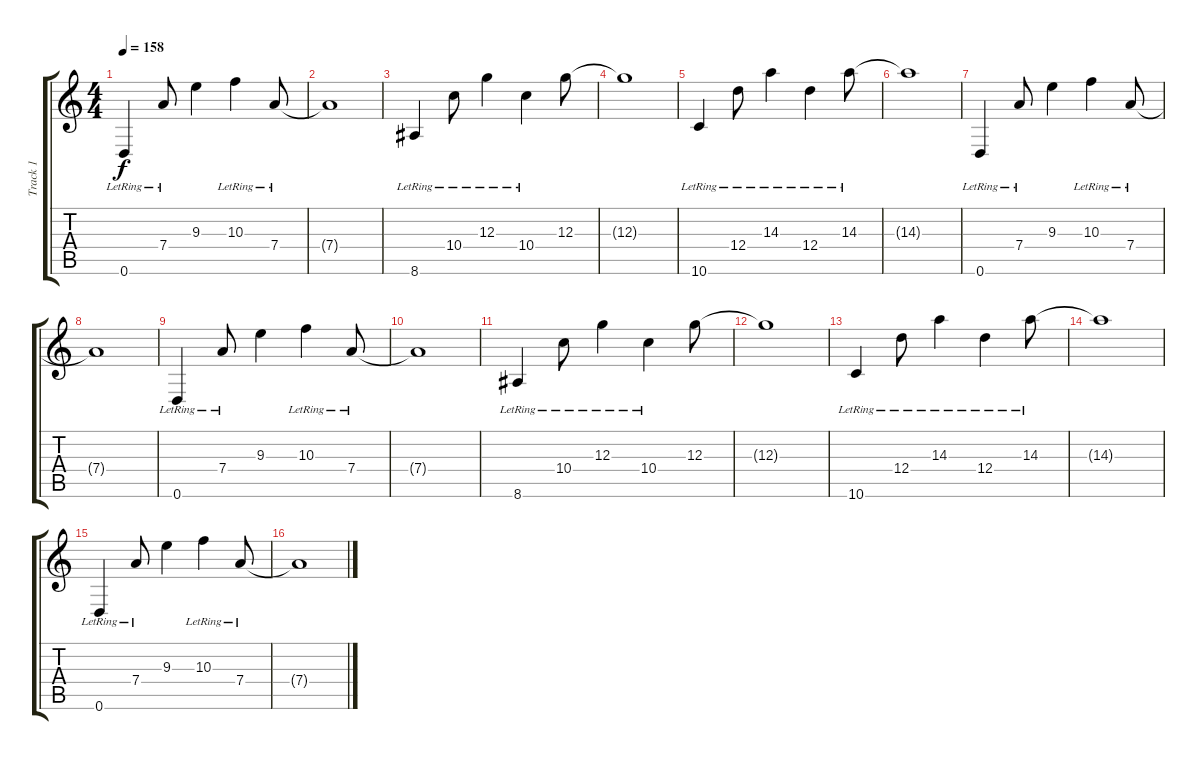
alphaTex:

\track ("Track 1" "Track 1") {instrument distortionguitar}
\staff {score tabs}
\tuning (E4 B3 G3 D3 A2 D2) {hide}
\ts (4 4)
\tempo 158
\clef g2
\ks c
0.6{lr}.4{dy f} 7.4{lr}.8 9.3.4 10.3{lr}.4 7.4{lr}.8 |
7.4{t}.1 |
8.6{lr}.4 10.4{lr}.8 12.3{lr}.4 10.4{lr}.4 12.3.8 |
12.3{t}.1 |
10.6{lr}.4 12.4{lr}.8 14.3{lr}.4 12.4{lr}.4 14.3{lr}.8 |
14.3{t}.1 |
0.6{lr}.4 7.4{lr}.8 9.3.4 10.3{lr}.4 7.4{lr}.8 |
7.4{t}.1 |
0.6{lr}.4 7.4{lr}.8 9.3.4 10.3{lr}.4 7.4{lr}.8 |
7.4{t}.1 |
8.6{lr}.4 10.4{lr}.8 12.3{lr}.4 10.4{lr}.4 12.3.8 |
12.3{t}.1 |
10.6{lr}.4 12.4{lr}.8 14.3{lr}.4 12.4{lr}.4 14.3{lr}.8 |
14.3{t}.1 |
0.6{lr}.4 7.4{lr}.8 9.3.4 10.3{lr}.4 7.4{lr}.8 |
7.4{t}.1
